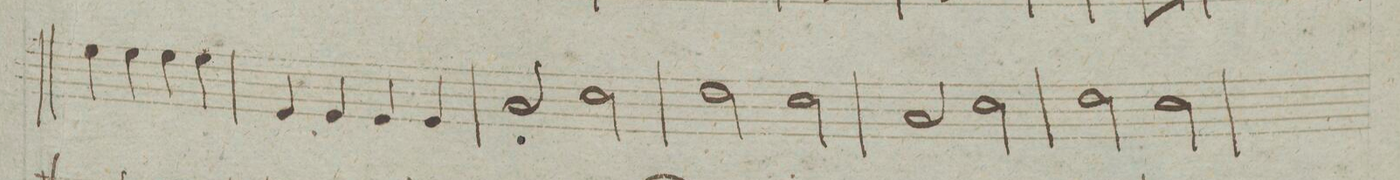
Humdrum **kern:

**kern	**dynam
*I"Baſso	*
*clefF4	*
*k[]	*
*met(c|)	*
*M2/2	*
4G\	.
4G\	.
4G\	.
4G\	.
=204	=204
4GG/	.
4GG/	.
4GG/	.
4GG/	.
=205	=205
2C/	.
2E\	.
=206	=206
2F\	.
2E\	.
=207	=207
2C/	.
2E\	.
=208	=208
2F\	.
2E\	.
=209	=209
*-	*-
